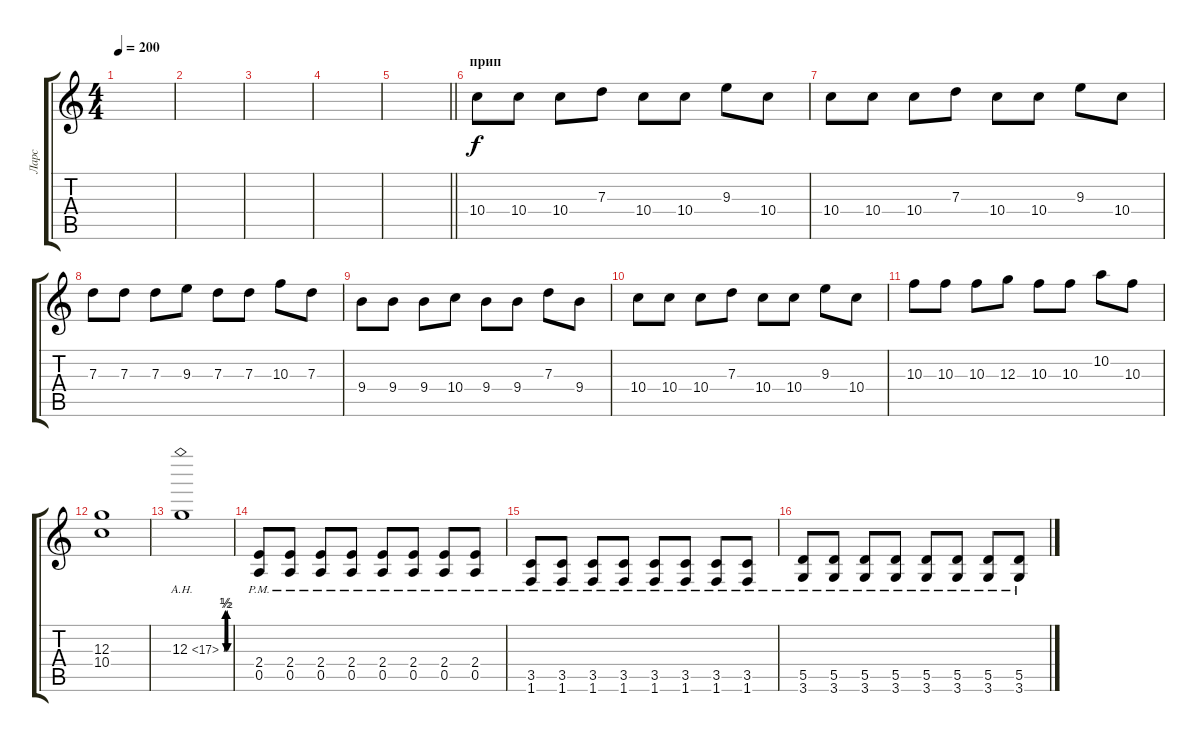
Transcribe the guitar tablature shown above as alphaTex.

\track ("Ларс" "Ларс") {instrument distortionguitar}
\staff {score tabs}
\tuning (E4 B3 G3 D3 A2 E2) {hide}
\ts (4 4)
\tempo 200
\clef g2
\ks c
|
|
|
|
\barLineRight lightlight
|
\section ("" "прип")
10.4.8 10.4.8 10.4.8 7.3.8 10.4.8 10.4.8 9.3.8 10.4.8 |
10.4.8 10.4.8 10.4.8 7.3.8 10.4.8 10.4.8 9.3.8 10.4.8 |
7.3.8 7.3.8 7.3.8 9.3.8 7.3.8 7.3.8 10.3.8 7.3.8 |
9.4.8 9.4.8 9.4.8 10.4.8 9.4.8 9.4.8 7.3.8 9.4.8 |
10.4.8 10.4.8 10.4.8 7.3.8 10.4.8 10.4.8 9.3.8 10.4.8 |
10.3.8 10.3.8 10.3.8 12.3.8 10.3.8 10.3.8 10.2.8 10.3.8 |
(12.3 10.4).1 |
12.3{be (custom 0 0 8 0 15 2 22 0 33 2 42 0 53 0 60 0) ah 5}.1 |
(2.4{pm} 0.5{pm}).8 (2.4{pm} 0.5{pm}).8 (2.4{pm} 0.5{pm}).8 (2.4{pm} 0.5{pm}).8 (2.4{pm} 0.5{pm}).8 (2.4{pm} 0.5{pm}).8 (2.4{pm} 0.5{pm}).8 (2.4{pm} 0.5{pm}).8 |
(3.5{pm} 1.6{pm}).8 (3.5{pm} 1.6{pm}).8 (3.5{pm} 1.6{pm}).8 (3.5{pm} 1.6{pm}).8 (3.5{pm} 1.6{pm}).8 (3.5{pm} 1.6{pm}).8 (3.5{pm} 1.6{pm}).8 (3.5{pm} 1.6{pm}).8 |
(5.5{pm} 3.6{pm}).8 (5.5{pm} 3.6{pm}).8 (5.5{pm} 3.6{pm}).8 (5.5{pm} 3.6{pm}).8 (5.5{pm} 3.6{pm}).8 (5.5{pm} 3.6{pm}).8 (5.5{pm} 3.6{pm}).8 (5.5{pm} 3.6{pm}).8
